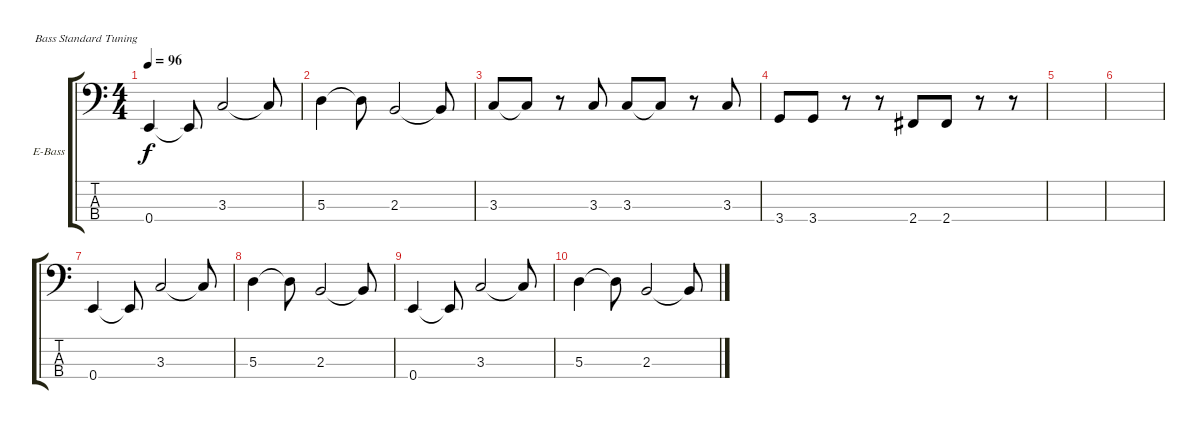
\defaultSystemsLayout 4
\bracketExtendMode groupsimilarinstruments
\firstSystemTrackNameOrientation horizontal
\otherSystemsTrackNameOrientation horizontal
\track ("Александр Кислинский(Кислый)" "E-Bass") {instrument electricbassfinger}
\staff {score tabs}
\tuning (G2 D2 A1 E1)
\ts (4 4)
\tempo 96
\clef f4
\ks c
0.4.4{dy f} 0.4{t}.8 3.3.2 3.3{t}.8 |
5.3.4 5.3{t}.8 2.3.2 2.3{t}.8 |
3.3.8 3.3{t}.8 r.8 3.3.8 3.3.8 3.3{t}.8 r.8 3.3.8 |
3.4.8 3.4.8 r.8 r.8 2.4.8 2.4.8 r.8 r.8 |
|
|
0.4.4 0.4{t}.8 3.3.2 3.3{t}.8 |
5.3.4 5.3{t}.8 2.3.2 2.3{t}.8 |
0.4.4 0.4{t}.8 3.3.2 3.3{t}.8 |
5.3.4 5.3{t}.8 2.3.2 2.3{t}.8
